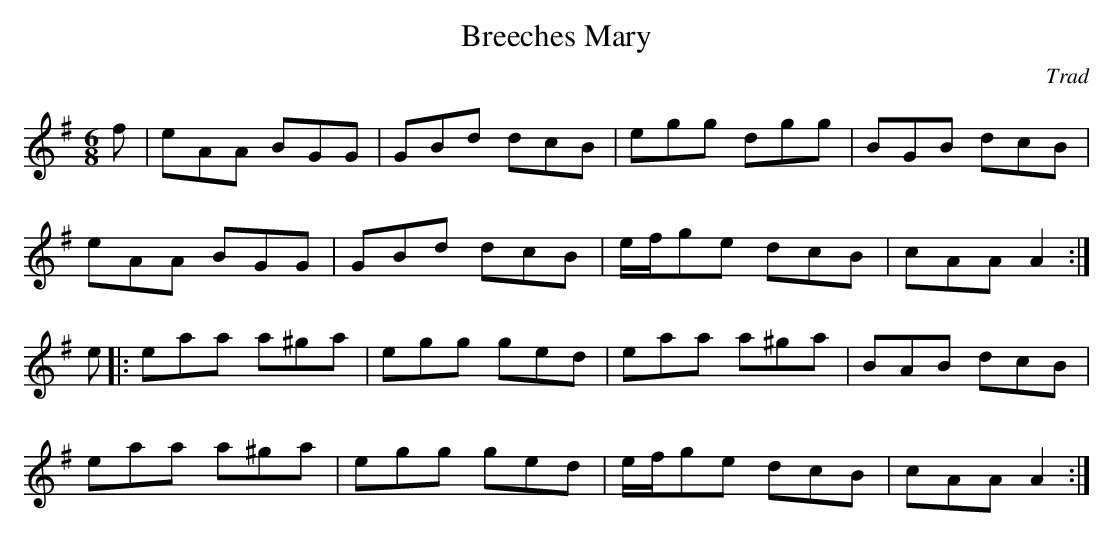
X:1
T:Breeches Mary
C:Trad
M:6/8
L:1/8
K:ADor
L:1/8
f|eAA BGG|GBd dcB|egg dgg|BGB dcB|!
eAA BGG|GBd dcB|e/f/ge dcB|cAA A2:|!
e|:eaa a^ga|egg ged|eaa a^ga|BAB dcB|!
eaa a^ga|egg ged|e/f/ge dcB|cAA A2:|!
